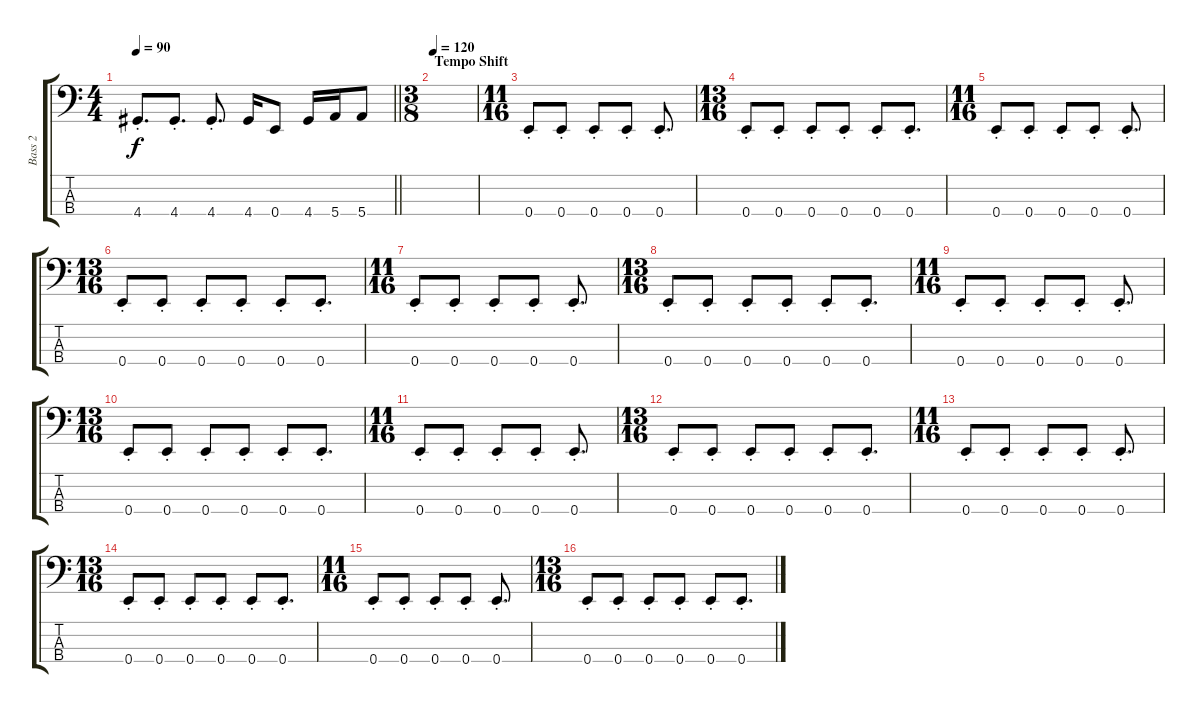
\track ("Bass 2" "Bass 2") {instrument electricbassfinger}
\staff {score tabs}
\tuning (G2 D2 A1 E1) {hide}
\ts (4 4)
\tempo 90
\clef f4
\barLineRight lightlight
\ks c
4.4{st}.8{d dy f} 4.4{st}.8{d} 4.4{st}.8{d} 4.4.16 0.4.8 4.4.16 5.4.16 5.4.8 |
\ts (3 8)
\section ("" "Tempo Shift")
\tempo 120
|
\ts (11 16)
0.4{st}.8 0.4{st}.8 0.4{st}.8 0.4{st}.8 0.4{st}.8{d} |
\ts (13 16)
0.4{st}.8 0.4{st}.8 0.4{st}.8 0.4{st}.8 0.4{st}.8 0.4{st}.8{d} |
\ts (11 16)
0.4{st}.8 0.4{st}.8 0.4{st}.8 0.4{st}.8 0.4{st}.8{d} |
\ts (13 16)
0.4{st}.8 0.4{st}.8 0.4{st}.8 0.4{st}.8 0.4{st}.8 0.4{st}.8{d} |
\ts (11 16)
0.4{st}.8 0.4{st}.8 0.4{st}.8 0.4{st}.8 0.4{st}.8{d} |
\ts (13 16)
0.4{st}.8 0.4{st}.8 0.4{st}.8 0.4{st}.8 0.4{st}.8 0.4{st}.8{d} |
\ts (11 16)
0.4{st}.8 0.4{st}.8 0.4{st}.8 0.4{st}.8 0.4{st}.8{d} |
\ts (13 16)
0.4{st}.8 0.4{st}.8 0.4{st}.8 0.4{st}.8 0.4{st}.8 0.4{st}.8{d} |
\ts (11 16)
0.4{st}.8 0.4{st}.8 0.4{st}.8 0.4{st}.8 0.4{st}.8{d} |
\ts (13 16)
0.4{st}.8 0.4{st}.8 0.4{st}.8 0.4{st}.8 0.4{st}.8 0.4{st}.8{d} |
\ts (11 16)
0.4{st}.8 0.4{st}.8 0.4{st}.8 0.4{st}.8 0.4{st}.8{d} |
\ts (13 16)
0.4{st}.8 0.4{st}.8 0.4{st}.8 0.4{st}.8 0.4{st}.8 0.4{st}.8{d} |
\ts (11 16)
0.4{st}.8 0.4{st}.8 0.4{st}.8 0.4{st}.8 0.4{st}.8{d} |
\ts (13 16)
0.4{st}.8 0.4{st}.8 0.4{st}.8 0.4{st}.8 0.4{st}.8 0.4{st}.8{d}
